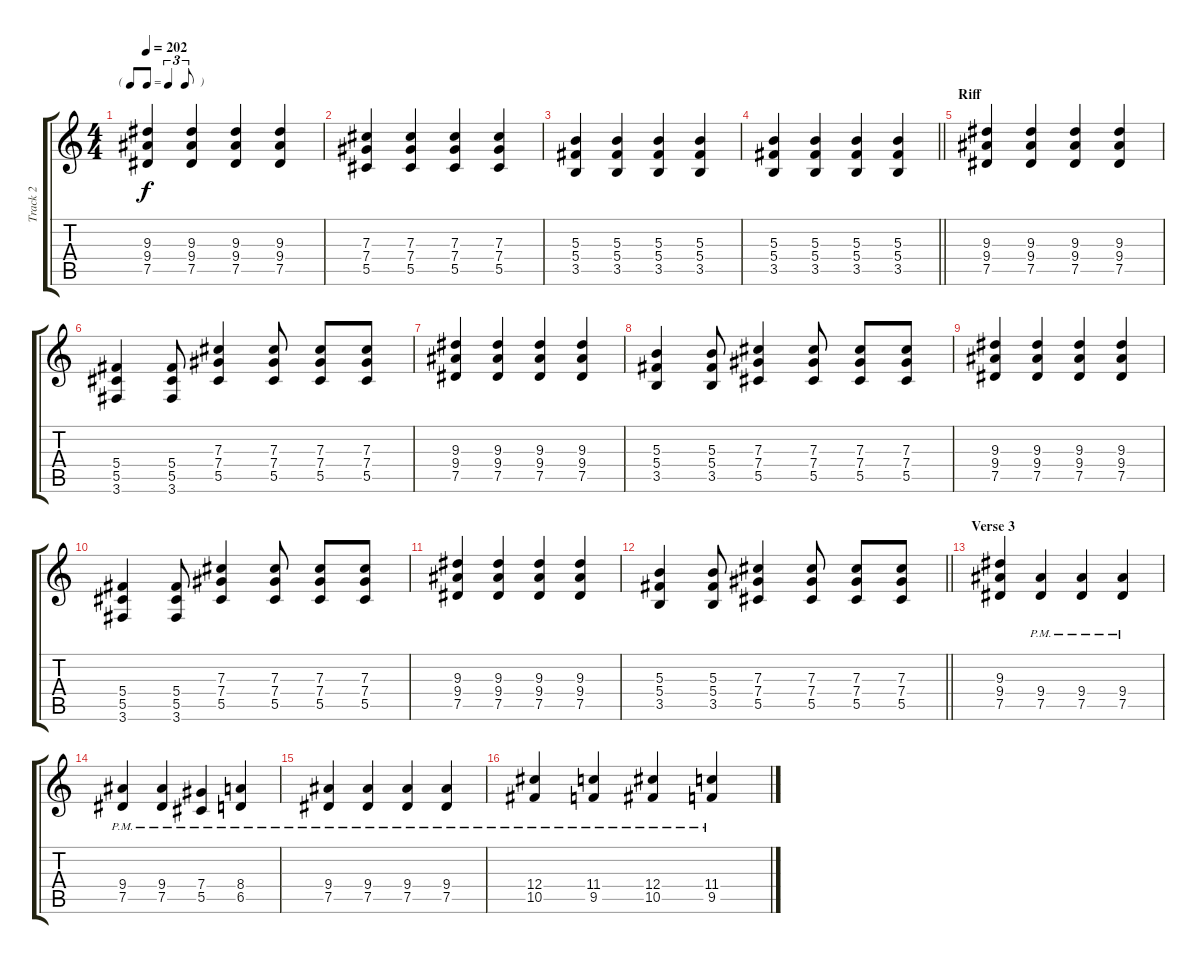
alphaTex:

\track ("Track 2" "Track 2") {instrument distortionguitar}
\staff {score tabs}
\tuning (Eb4 Bb3 Gb3 Db3 Ab2 Eb2) {hide}
\ts (4 4)
\tf triplet8th
\tempo 202
\clef g2
\ks c
(9.3 9.4 7.5).4{dy f} (9.3 9.4 7.5).4 (9.3 9.4 7.5).4 (9.3 9.4 7.5).4 |
(7.3 7.4 5.5).4 (7.3 7.4 5.5).4 (7.3 7.4 5.5).4 (7.3 7.4 5.5).4 |
(5.3 5.4 3.5).4 (5.3 5.4 3.5).4 (5.3 5.4 3.5).4 (5.3 5.4 3.5).4 |
\barLineRight lightlight
(5.3 5.4 3.5).4 (5.3 5.4 3.5).4 (5.3 5.4 3.5).4 (5.3 5.4 3.5).4 |
\section ("" "Riff")
(9.3 9.4 7.5).4 (9.3 9.4 7.5).4 (9.3 9.4 7.5).4 (9.3 9.4 7.5).4 |
(5.4 5.5 3.6).4 (5.4 5.5 3.6).8 (7.3 7.4 5.5).4 (7.3 7.4 5.5).8 (7.3 7.4 5.5).8 (7.3 7.4 5.5).8 |
(9.3 9.4 7.5).4 (9.3 9.4 7.5).4 (9.3 9.4 7.5).4 (9.3 9.4 7.5).4 |
(5.3 5.4 3.5).4 (5.3 5.4 3.5).8 (7.3 7.4 5.5).4 (7.3 7.4 5.5).8 (7.3 7.4 5.5).8 (7.3 7.4 5.5).8 |
(9.3 9.4 7.5).4 (9.3 9.4 7.5).4 (9.3 9.4 7.5).4 (9.3 9.4 7.5).4 |
(5.4 5.5 3.6).4 (5.4 5.5 3.6).8 (7.3 7.4 5.5).4 (7.3 7.4 5.5).8 (7.3 7.4 5.5).8 (7.3 7.4 5.5).8 |
(9.3 9.4 7.5).4 (9.3 9.4 7.5).4 (9.3 9.4 7.5).4 (9.3 9.4 7.5).4 |
\barLineRight lightlight
(5.3 5.4 3.5).4 (5.3 5.4 3.5).8 (7.3 7.4 5.5).4 (7.3 7.4 5.5).8 (7.3 7.4 5.5).8 (7.3 7.4 5.5).8 |
\section ("" "Verse 3")
(9.3 9.4 7.5).4 (9.4{pm} 7.5{pm}).4 (9.4{pm} 7.5{pm}).4 (9.4{pm} 7.5{pm}).4 |
(9.4{pm} 7.5{pm}).4 (9.4{pm} 7.5{pm}).4 (7.4{pm} 5.5{pm}).4 (8.4{pm} 6.5{pm}).4 |
(9.4{pm} 7.5{pm}).4 (9.4{pm} 7.5{pm}).4 (9.4{pm} 7.5{pm}).4 (9.4{pm} 7.5{pm}).4 |
(12.4{pm} 10.5{pm}).4 (11.4{pm} 9.5{pm}).4 (12.4 10.5{pm}).4 (11.4{pm} 9.5{pm}).4
